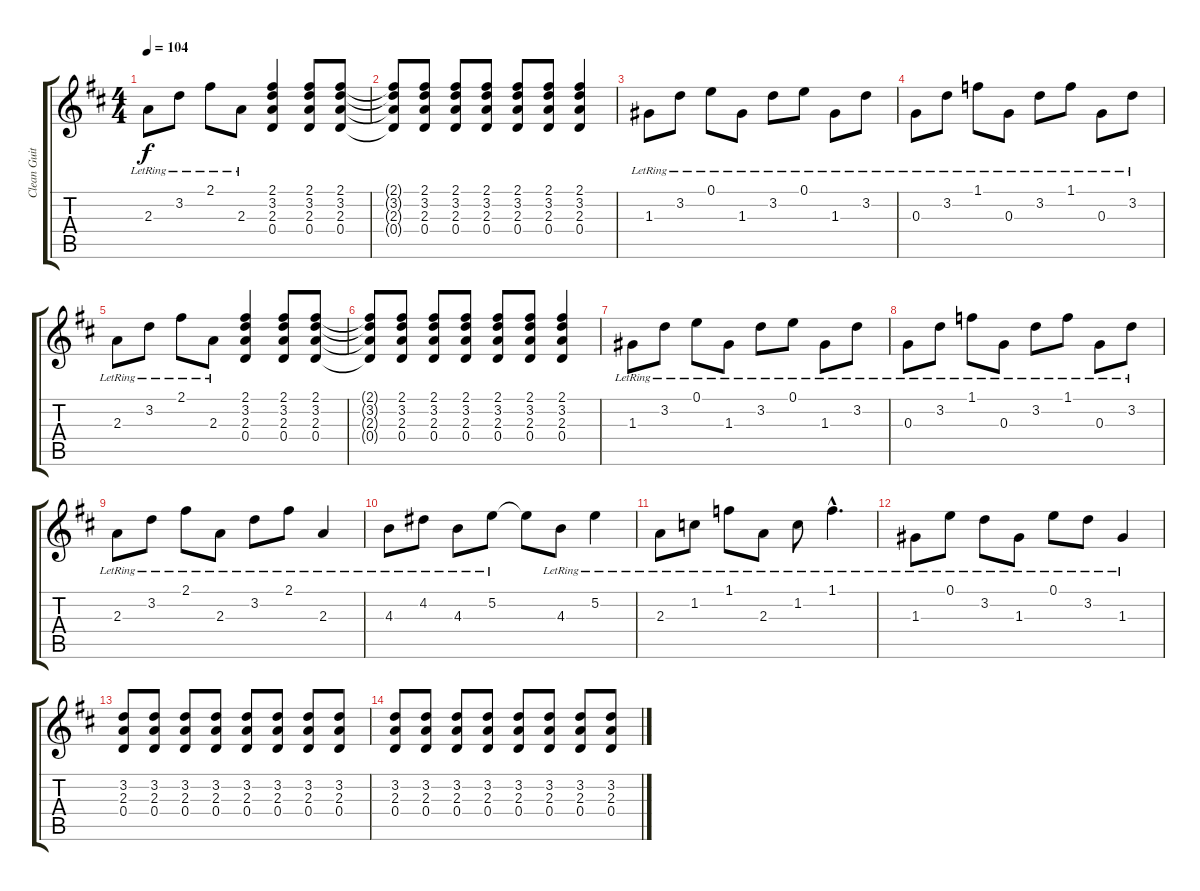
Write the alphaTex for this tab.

\track ("Clean Guitar 1 [Slash]" "Clean Guit") {instrument electricguitarjazz}
\staff {score tabs}
\tuning (E4 B3 G3 D3 A2 E2) {hide}
\ts (4 4)
\tempo 104
\clef g2
\ks d
2.3{lr}.8{dy f} 3.2{lr}.8 2.1{lr}.8 2.3{lr}.8 (2.1 3.2 2.3 0.4).4 (2.1 3.2 2.3 0.4).8 (2.1 3.2 2.3 0.4).8 |
(2.1{t} 3.2{t} 2.3{t} 0.4{t}).8 (2.1 3.2 2.3 0.4).8 (2.1 3.2 2.3 0.4).8 (2.1 3.2 2.3 0.4).8 (2.1 3.2 2.3 0.4).8 (2.1 3.2 2.3 0.4).8 (2.1 3.2 2.3 0.4).4 |
1.3{lr}.8 3.2{lr}.8 0.1{lr}.8 1.3{lr}.8 3.2{lr}.8 0.1{lr}.8 1.3{lr}.8 3.2{lr}.8 |
0.3{lr}.8 3.2{lr}.8 1.1{lr}.8 0.3{lr}.8 3.2{lr}.8 1.1{lr}.8 0.3{lr}.8 3.2{lr}.8 |
2.3{lr}.8 3.2{lr}.8 2.1{lr}.8 2.3{lr}.8 (2.1 3.2 2.3 0.4).4 (2.1 3.2 2.3 0.4).8 (2.1 3.2 2.3 0.4).8 |
(2.1{t} 3.2{t} 2.3{t} 0.4{t}).8 (2.1 3.2 2.3 0.4).8 (2.1 3.2 2.3 0.4).8 (2.1 3.2 2.3 0.4).8 (2.1 3.2 2.3 0.4).8 (2.1 3.2 2.3 0.4).8 (2.1 3.2 2.3 0.4).4 |
1.3{lr}.8 3.2{lr}.8 0.1{lr}.8 1.3{lr}.8 3.2{lr}.8 0.1{lr}.8 1.3{lr}.8 3.2{lr}.8 |
0.3{lr}.8 3.2{lr}.8 1.1{lr}.8 0.3{lr}.8 3.2{lr}.8 1.1{lr}.8 0.3{lr}.8 3.2{lr}.8 |
2.3{lr}.8 3.2{lr}.8 2.1{lr}.8 2.3{lr}.8 3.2{lr}.8 2.1{lr}.8 2.3{lr}.4 |
4.3{lr}.8 4.2{lr}.8 4.3{lr}.8 5.2{lr}.8 5.2{t}.8 4.3{lr}.8 5.2{lr}.4 |
2.3{lr}.8 1.2{lr}.8 1.1{lr}.8 2.3{lr}.8 1.2{lr}.8 1.1{hac lr}.4{d} |
1.3{lr}.8 0.1{lr}.8 3.2{lr}.8 1.3{lr}.8 0.1{lr}.8 3.2{lr}.8 1.3{lr}.4 |
(3.2 2.3 0.4).8 (3.2 2.3 0.4).8 (3.2 2.3 0.4).8 (3.2 2.3 0.4).8 (3.2 2.3 0.4).8 (3.2 2.3 0.4).8 (3.2 2.3 0.4).8 (3.2 2.3 0.4).8 |
(3.2 2.3 0.4).8 (3.2 2.3 0.4).8 (3.2 2.3 0.4).8 (3.2 2.3 0.4).8 (3.2 2.3 0.4).8 (3.2 2.3 0.4).8 (3.2 2.3 0.4).8 (3.2 2.3 0.4).8
